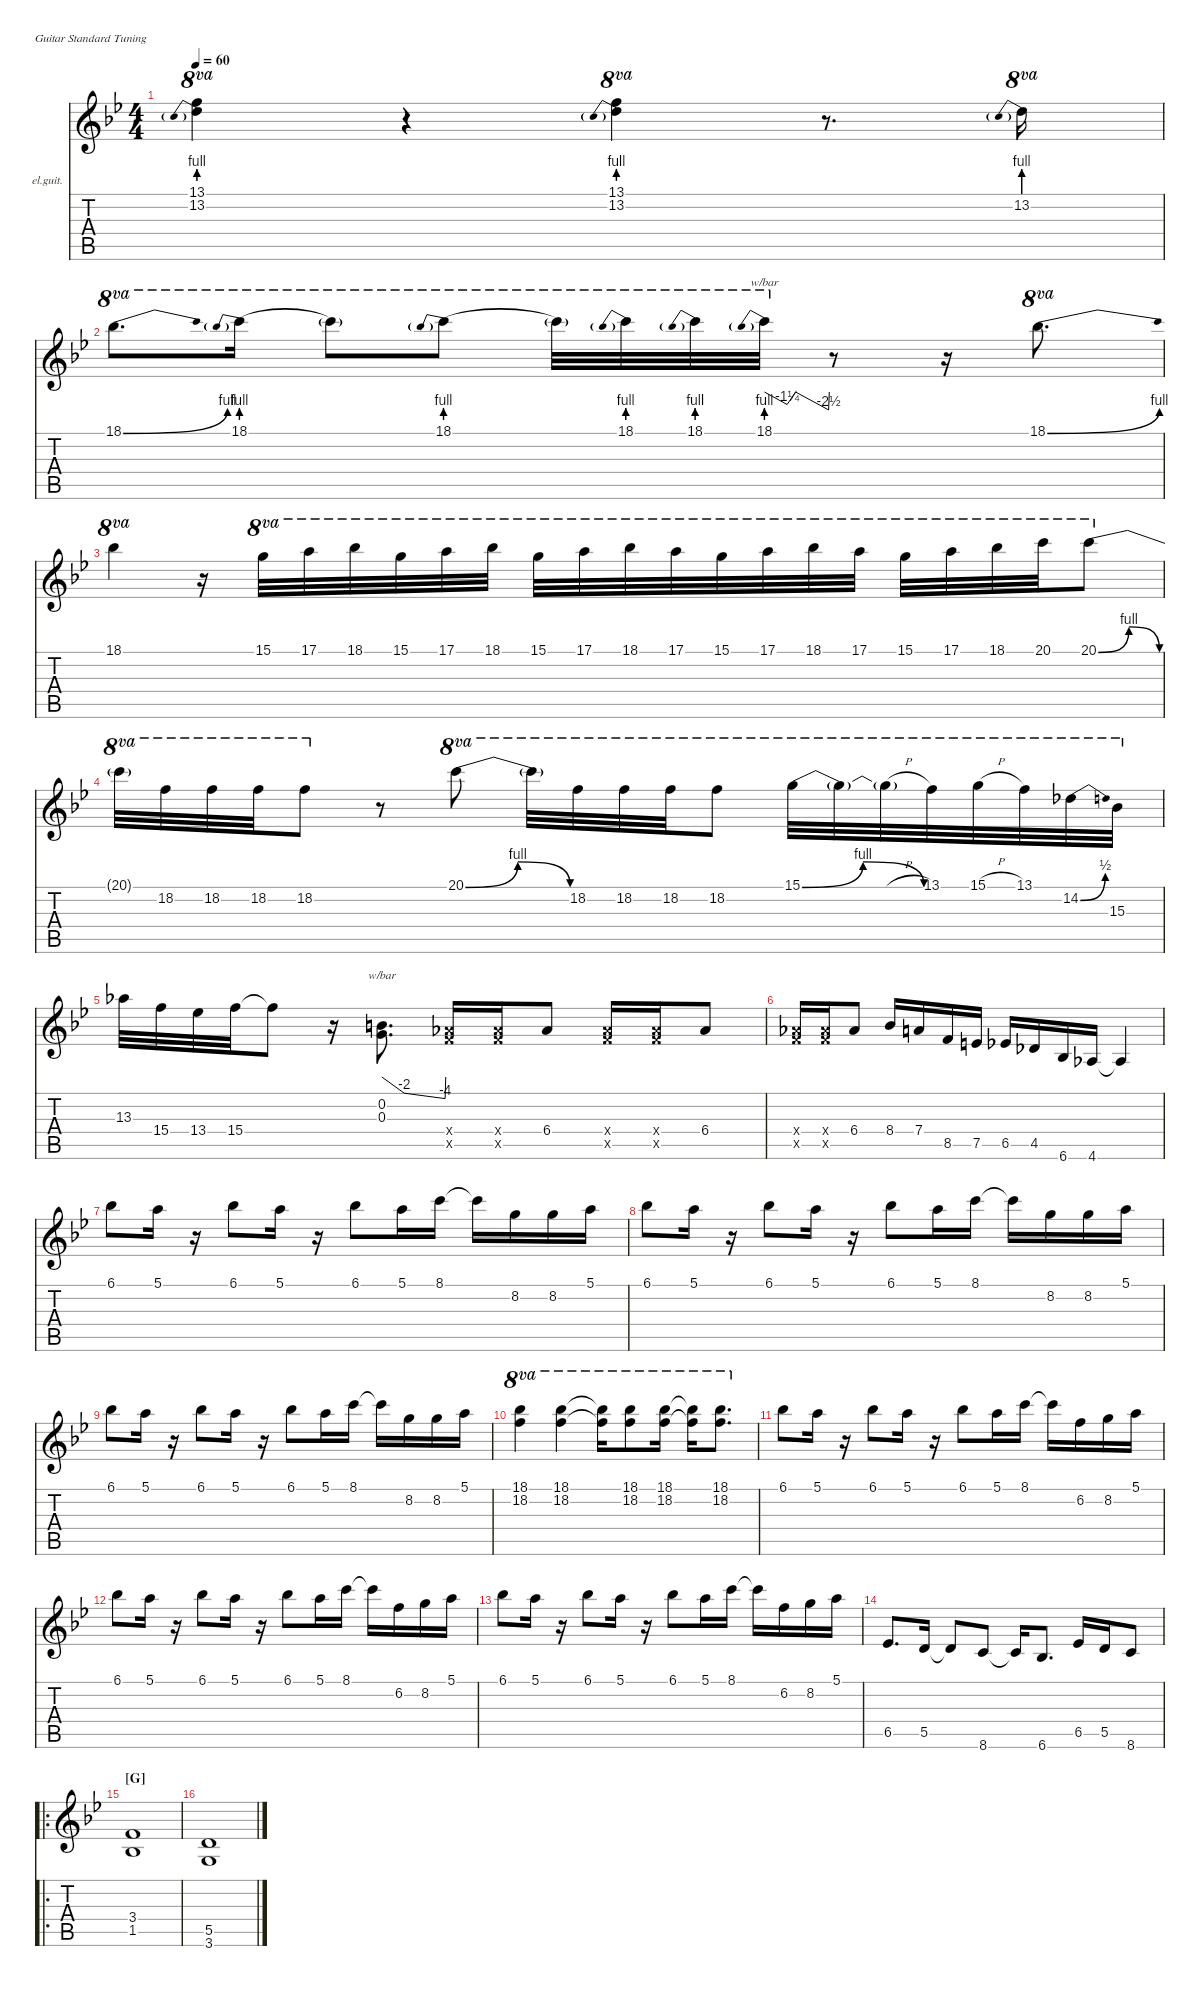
\defaultSystemsLayout 4
\hideDynamics
\bracketExtendMode nobrackets
\firstSystemTrackNameOrientation horizontal
\otherSystemsTrackNameOrientation horizontal
\track ("Clean Guitar" "el.guit.") {instrument electricguitarclean}
\staff {score tabs}
\tuning (E4 B3 G3 D3 A2 E2)
\ts (4 4)
\tempo 60
\clef g2
\ks bb
(13.2{be (prebend 0 4 60 4)} 13.1{acc forcenatural}).4{ot 8va dy mf beam Down} r.4{beam Down} (13.2{be (prebend 0 4 60 4)} 13.1{acc forcenatural}).4{ot 8va beam Down} r.8{d beam Down} 13.2{be (prebend 0 4 60 4)}.16{ot 8va beam Down} |
18.1{be (bend 0 0 15 4) acc b}.8{d ot 8va beam Down} 18.1{be (prebend 0 4 60 4)}.16{ot 8va beam Down} 18.1{t}.8{ot 8va beam Down} 18.1{be (prebend 0 4 60 4)}.8{ot 8va beam Down} 18.1{t}.32{ot 8va beam Down} 18.1{be (prebend 0 4 60 4)}.32{ot 8va beam Down} 18.1{be (prebend 0 4 60 4)}.32{ot 8va beam Down} 18.1{be (prebend 0 4 60 4)}.32{tbe (custom default 28.799999999999997 0 21 -5 21 -5 59.4 -10 0 0 60 0) ot 8va beam Down} r.8{beam Down} r.16{beam Down} 18.1{be (bend 0 0 15 4) acc b}.8{d ot 8va beam Down} |
18.1{acc b}.4{ot 8va beam Down} r.16{beam Down} 15.1{acc forcenatural}.32{ot 8va beam Down} 17.1{acc forcenatural}.32{ot 8va beam Down} 18.1{acc b}.32{ot 8va beam Down} 15.1{acc forcenatural}.32{ot 8va beam Down} 17.1{acc forcenatural}.32{ot 8va beam Down} 18.1{acc b}.32{ot 8va beam Down} 15.1{acc forcenatural}.32{ot 8va beam Down} 17.1{acc forcenatural}.32{ot 8va beam Down} 18.1{acc b}.32{ot 8va beam Down} 17.1{acc forcenatural}.32{ot 8va beam Down} 15.1{acc forcenatural}.32{ot 8va beam Down} 17.1{acc forcenatural}.32{ot 8va beam Down} 18.1{acc b}.32{ot 8va beam Down} 17.1{acc forcenatural}.32{ot 8va beam Down} 15.1{acc forcenatural}.32{ot 8va beam Down} 17.1{acc forcenatural}.32{ot 8va beam Down} 18.1{acc b}.32{ot 8va beam Down} 20.1{acc forcenatural}.32{ot 8va beam Down} 20.1{be (bendrelease 0 0 10.2 4 36.6 4 45.6 0) acc forcenatural}.8{ot 8va beam Down} |
20.1{t acc forcenatural}.32{ot 8va beam Down} 18.2{acc forcenatural}.32{ot 8va beam Down} 18.2{acc forcenatural}.32{ot 8va beam Down} 18.2{acc forcenatural}.32{ot 8va beam Down} 18.2{acc forcenatural}.8{ot 8va beam Down} r.8{beam Down} 20.1{be (bendrelease 0 0 10.2 4 41.4 4 49.199999999999996 0) acc forcenatural}.8{ot 8va beam Down} 20.1{t acc forcenatural}.32{ot 8va beam Down} 18.2{acc forcenatural}.32{ot 8va beam Down} 18.2{acc forcenatural}.32{ot 8va beam Down} 18.2{acc forcenatural}.32{ot 8va beam Down} 18.2{acc forcenatural}.8{ot 8va beam Down} 15.1{be (bendrelease 15.6 0 26.4 4 43.199999999999996 4 59.4 0) acc forcenatural}.32{ot 8va beam Down} 15.1{t acc forcenatural}.32{ot 8va beam Down} 15.1{h t acc forcenatural}.32{ot 8va beam Down} 13.1{acc forcenatural}.32{ot 8va beam Down} 15.1{h acc forcenatural}.32{ot 8va beam Down} 13.1{acc forcenatural}.32{ot 8va beam Down} 14.2{be (bend 0 0 28.799999999999997 2) acc b}.32{ot 8va beam Down} 15.3{acc b}.32{ot 8va beam Down} |
13.3{acc b}.32{beam Down} 15.4{acc forcenatural}.32{beam Down} 13.4{acc b}.32{beam Down} 15.4{acc forcenatural}.32{beam Down} 15.4{t acc forcenatural}.8{beam Down} r.16{beam Down} (0.2{acc forcenatural} 0.3{acc forcenatural}).8{d tbe (custom default 0 0 21 -8 21 -8 59.4 -16 0 0 60 0) beam Up} (6.4{x acc b} 8.5{x acc forcenatural}).16{beam Up} (6.4{x acc b} 8.5{x acc forcenatural}).16{beam Up} 6.4{acc b}.8{beam Up} (6.4{x acc b} 8.5{x acc forcenatural}).16{beam Up} (6.4{x acc b} 8.5{x acc forcenatural}).16{beam Up} 6.4{acc b}.8{beam Up} |
(6.4{x acc b} 8.5{x acc forcenatural}).16{beam Up} (6.4{x acc b} 8.5{x acc forcenatural}).16{beam Up} 6.4{acc b}.8{beam Up} 8.4{acc b}.16{beam Up} 7.4{acc forcenatural}.16{beam Up} 8.5{acc forcenatural}.16{beam Up} 7.5{acc forcenatural}.16{beam Up} 6.5{acc b}.16{beam Up} 4.5{acc b}.16{beam Up} 6.6{acc b}.16{beam Up} 4.6{acc b}.16{beam Up} 4.6{t acc b}.4{beam Up} |
6.1{acc b}.8{beam Down} 5.1{acc forcenatural}.16{beam Down} r.16{beam Down} 6.1{acc b}.8{beam Down} 5.1{acc forcenatural}.16{beam Down} r.16{beam Down} 6.1{acc b}.8{beam Down} 5.1{acc forcenatural}.16{beam Down} 8.1{acc forcenatural}.16{beam Down} 8.1{t acc forcenatural}.16{beam Down} 8.2{acc forcenatural}.16{beam Down} 8.2{acc forcenatural}.16{beam Down} 5.1{acc forcenatural}.16{beam Down} |
6.1{acc b}.8{beam Down} 5.1{acc forcenatural}.16{beam Down} r.16{beam Down} 6.1{acc b}.8{beam Down} 5.1{acc forcenatural}.16{beam Down} r.16{beam Down} 6.1{acc b}.8{beam Down} 5.1{acc forcenatural}.16{beam Down} 8.1{acc forcenatural}.16{beam Down} 8.1{t acc forcenatural}.16{beam Down} 8.2{acc forcenatural}.16{beam Down} 8.2{acc forcenatural}.16{beam Down} 5.1{acc forcenatural}.16{beam Down} |
6.1{acc b}.8{beam Down} 5.1{acc forcenatural}.16{beam Down} r.16{beam Down} 6.1{acc b}.8{beam Down} 5.1{acc forcenatural}.16{beam Down} r.16{beam Down} 6.1{acc b}.8{beam Down} 5.1{acc forcenatural}.16{beam Down} 8.1{acc forcenatural}.16{beam Down} 8.1{t acc forcenatural}.16{beam Down} 8.2{acc forcenatural}.16{beam Down} 8.2{acc forcenatural}.16{beam Down} 5.1{acc forcenatural}.16{beam Down} |
(18.1{acc b} 18.2{acc forcenatural}).4{ot 8va beam Down} (18.1{acc b} 18.2{acc forcenatural}).4{ot 8va beam Down} (18.1{t acc b} 18.2{t acc forcenatural}).16{ot 8va beam Down} (18.1{acc b} 18.2{acc forcenatural}).8{ot 8va beam Down} (18.1{acc b} 18.2{acc forcenatural}).16{ot 8va beam Down} (18.1{t acc b} 18.2{t acc forcenatural}).16{ot 8va beam Down} (18.1{acc b} 18.2{acc forcenatural}).8{d ot 8va beam Down} |
6.1{acc b}.8{beam Down} 5.1{acc forcenatural}.16{beam Down} r.16{beam Down} 6.1{acc b}.8{beam Down} 5.1{acc forcenatural}.16{beam Down} r.16{beam Down} 6.1{acc b}.8{beam Down} 5.1{acc forcenatural}.16{beam Down} 8.1{acc forcenatural}.16{beam Down} 8.1{t acc forcenatural}.16{beam Down} 6.2{acc forcenatural}.16{beam Down} 8.2{acc forcenatural}.16{beam Down} 5.1{acc forcenatural}.16{beam Down} |
6.1{acc b}.8{beam Down} 5.1{acc forcenatural}.16{beam Down} r.16{beam Down} 6.1{acc b}.8{beam Down} 5.1{acc forcenatural}.16{beam Down} r.16{beam Down} 6.1{acc b}.8{beam Down} 5.1{acc forcenatural}.16{beam Down} 8.1{acc forcenatural}.16{beam Down} 8.1{t acc forcenatural}.16{beam Down} 6.2{acc forcenatural}.16{beam Down} 8.2{acc forcenatural}.16{beam Down} 5.1{acc forcenatural}.16{beam Down} |
6.1{acc b}.8{beam Down} 5.1{acc forcenatural}.16{beam Down} r.16{beam Down} 6.1{acc b}.8{beam Down} 5.1{acc forcenatural}.16{beam Down} r.16{beam Down} 6.1{acc b}.8{beam Down} 5.1{acc forcenatural}.16{beam Down} 8.1{acc forcenatural}.16{beam Down} 8.1{t acc forcenatural}.16{beam Down} 6.2{acc forcenatural}.16{beam Down} 8.2{acc forcenatural}.16{beam Down} 5.1{acc forcenatural}.16{beam Down} |
6.5{acc b}.8{d beam Up} 5.5{acc forcenatural}.16{beam Up} 5.5{t acc forcenatural}.8{beam Up} 8.6{acc forcenatural}.8{beam Up} 8.6{t acc forcenatural}.16{beam Up} 6.6{acc b}.8{d beam Up} 6.5{acc b}.16{beam Up} 5.5{acc forcenatural}.16{beam Up} 8.6{acc forcenatural}.8{beam Up} |
\ro
\section ("G" "")
(1.5{acc b} 3.4{acc forcenatural}).1{beam Up} |
(5.5{acc forcenatural} 3.6{acc forcenatural}).1{beam Up}
